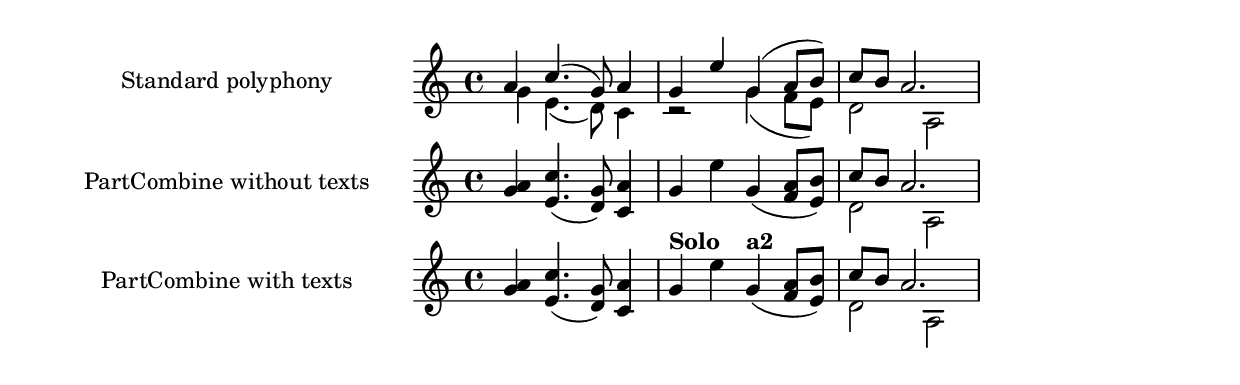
%% Do not edit this file; it is automatically
%% generated from LSR http://lsr.dsi.unimi.it
%% This file is in the public domain.
\version "2.13.4"

\header {
%% Translation of GIT committish: c39256c433c9e0d80429fb768cde5834541524f8
  texidocfr = "
L'outil de combinaison de parties (la commande @code{\\partcombine})
permet d'avoir deux parties différentes sur une même portée.  LilyPond
ajoute automatiquement des indications textuelles, telles que @qq{solo}
ou @qq{a2}.  Si votre intention n'est que de fusionner les parties, sans
ajouter de texte, assignez faux à la propriété
@code{printPartCombineTexts}.  Dans le cas de partitions vocales, et
plus particulièrement d'hymnes, ces @qq{solo/a2} ne sont d'aucune
utilité, aussi vaut-il mieux les désactiver.  Dans le cas où il y aurait
alternance entre @emph{solo} et @emph{tutti}, il vaut mieux faire appel
à de la musique polyphonique standard.

Voici trois moyens d'imprimer deux parties sur un même portée : en
polyphonie normale, avec @code{\\partcombine} sans indication
supplémentaire, et avec @code{\\partcombine} commentée.

"
  doctitlefr = "Combinaison de deux parties sur une même portée"


  lsrtags = "simultaneous-notes, text"

%% Translation of GIT committish: b2d4318d6c53df8469dfa4da09b27c15a374d0ca
  texidoces = "
La herramienta de combinación de partes ( instrucción
@code{\\partcombine}) permite la combinación de varias partes
diferentes sobre el mismo pentagrama.  Las indicaciones textuales
tales como \"solo\" o \"a2\" se añaden de forma predeterminada;
para quitarlas, sencillamente establezca la propiedad
@code{printPartCombineTexts} al valor \"falso\".  Para partituras
vocales (como himnos), no hay necesidad de añadir los textos
\"solo\" o \"a2\", por lo que se deben desactivar.  Sin embargo,
podría ser mejor no usarlo si hay solos, porque éstos no se
indicarán.  En tales casos podría ser preferible la notación
polifónica estándar.

Este fragmento de código presenta las tres formas en que se pueden
imprimir dos partes sobre un solo pentagrama: polifonía estándar,
@code{\\partcombine} sin textos, y @code{\\partcombine} con
textos.

"
  doctitlees = "Combinar dos partes sobre el mismo pentagrama"

%% Translation of GIT committish: d96023d8792c8af202c7cb8508010c0d3648899d
  texidocde = "
Die Funktion, die Stimmen kombiniert (also der @code{\\partcombine}-Befehl)
ermöglicht die Kombination unterschiedlicher Stimmen auf einem
System.  Textanweisungen wie \"solo\" or \"a2\" werden automatisch
hinzugefügt.  Wenn man sie entfernen will, muss man die Eigenschaft
@code{printPartCombineTexts} auf flasch setzen.  Für Klavierauszüge
muss natürlich kein \"solo\"/\"a2\" usw. hinzugefügt werdne, man
sollte sie also ausschalten.  Wenn aber Solo-Stellen in einem
Klavierauszug oder einer Chorpartitur angezeigt werden, ist es besser,
normale Polyphonie zu verwenden, weil so die Solostellen angezeigt
werden, auch wenn der Text des Stimmenkombinierers ausgeschaltet ist.

Der Schnipsel zeigt drei Möglichkeiten, Stimmen auf einem System zu
kombinieren: Standardpolyphonie, @code{\\partcombine} ohne Text und
@code{\\partcombine} mit Text.

"
  doctitlede = "Zwei Stimmen auf einem System kombinieren"

  texidoc = "
The part combiner tool ( @code{\\partcombine} command ) allows the
combination of several different parts on the same staff.  Text
directions such as @qq{solo} or @qq{a2} are added by default; to remove
them, simply set the property @code{printPartCombineTexts} to @code{f}.
For vocal scores (hymns), there is no need to add @qq{solo/a2} texts,
so they should be switched off.  However, it might be better not to use
it if there are any solos, as they won't be indicated.  In such cases,
standard polyphonic notation may be preferable.

This snippet presents the three ways two parts can be printed on a same
staff: standard polyphony, @code{\\partcombine} without texts, and
@code{\\partcombine} with texts.




"
  doctitle = "Combining two parts on the same staff"
} % begin verbatim

musicUp = \relative c'' {
  \time 4/4
  a4 c4.( g8) a4 |
  g4 e' g,( a8 b) |
  c b a2.
}

musicDown = \relative c'' {
  g4 e4.( d8) c4 |
  r2 g'4( f8 e) |
  d2 \stemDown a
}

\score {
  <<
    <<
    \new Staff {
      \set Staff.instrumentName = "Standard polyphony  "
      << \musicUp \\ \musicDown >>
    }
    \new Staff \with { printPartCombineTexts = ##f } {
      \set Staff.instrumentName = "PartCombine without texts  "
      \partcombine \musicUp \musicDown
    }
    \new Staff {
      \set Staff.instrumentName = "PartCombine with texts  "
      \partcombine \musicUp \musicDown
    }
    >>
  >>
  \layout {
    indent = 6.0\cm
    \context {
      \Score
      \override SystemStartBar #'collapse-height = #30
    }
  }
}

